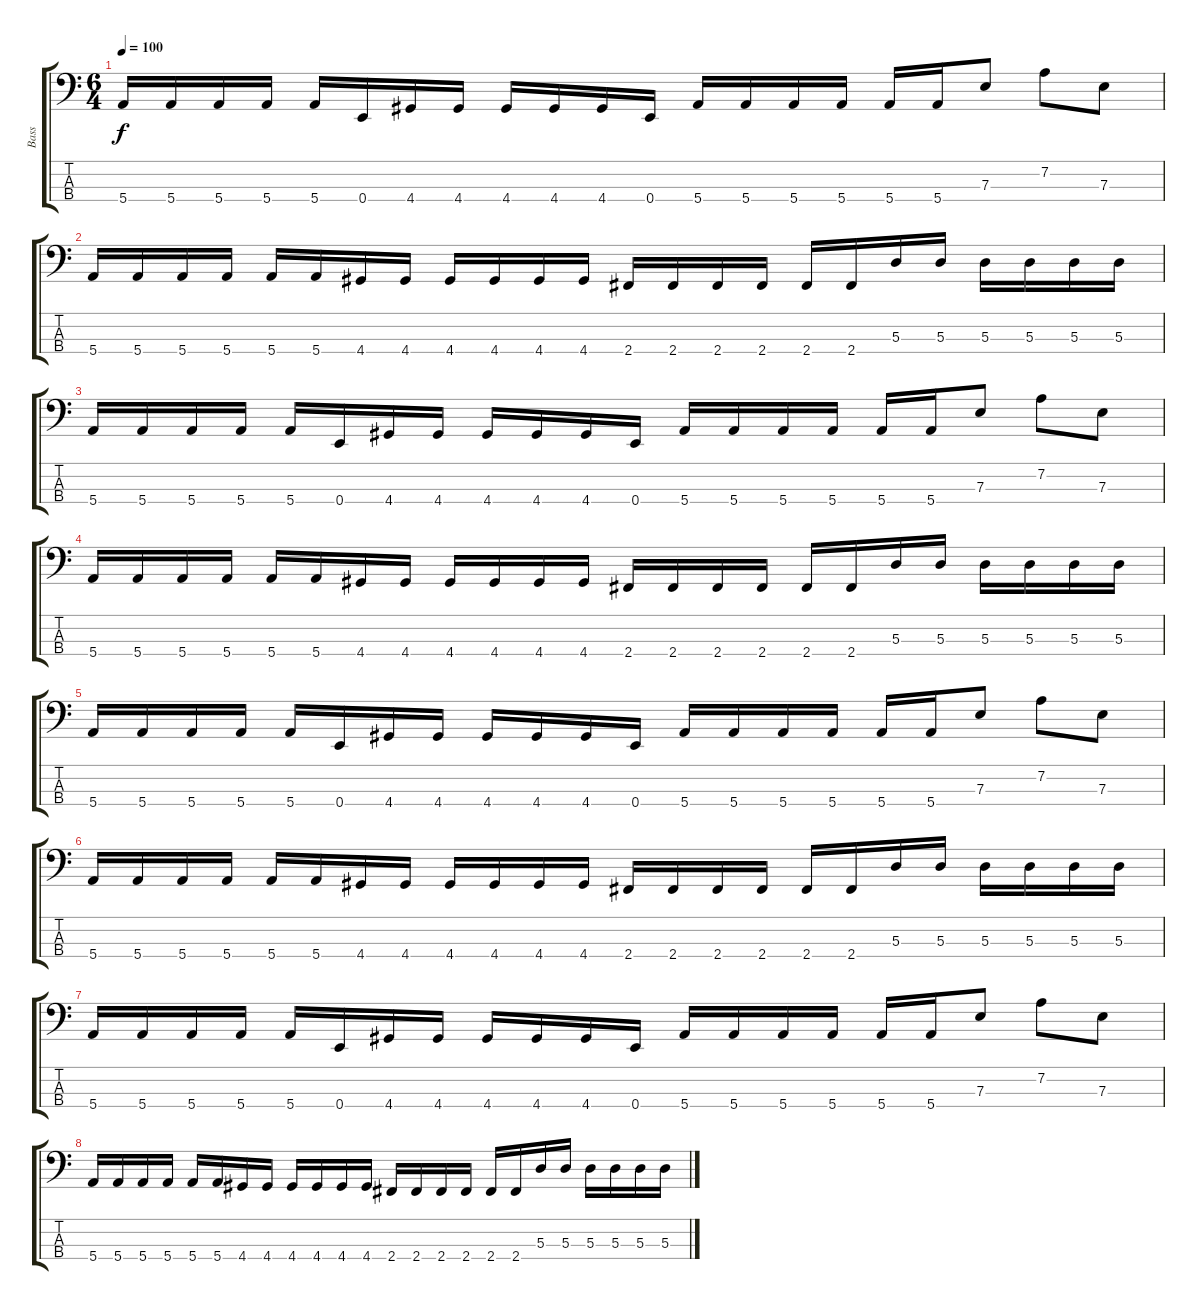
\track ("Bass" "Bass") {instrument electricbassfinger}
\staff {score tabs}
\tuning (G2 D2 A1 E1) {hide}
\ts (6 4)
\tempo 100
\clef f4
\ks c
5.4.16{dy f} 5.4.16 5.4.16 5.4.16 5.4.16 0.4.16 4.4.16 4.4.16 4.4.16 4.4.16 4.4.16 0.4.16 5.4.16 5.4.16 5.4.16 5.4.16 5.4.16 5.4.16 7.3.8 7.2.8 7.3.8 |
5.4.16 5.4.16 5.4.16 5.4.16 5.4.16 5.4.16 4.4.16 4.4.16 4.4.16 4.4.16 4.4.16 4.4.16 2.4.16 2.4.16 2.4.16 2.4.16 2.4.16 2.4.16 5.3.16 5.3.16 5.3.16 5.3.16 5.3.16 5.3.16 |
5.4.16 5.4.16 5.4.16 5.4.16 5.4.16 0.4.16 4.4.16 4.4.16 4.4.16 4.4.16 4.4.16 0.4.16 5.4.16 5.4.16 5.4.16 5.4.16 5.4.16 5.4.16 7.3.8 7.2.8 7.3.8 |
5.4.16 5.4.16 5.4.16 5.4.16 5.4.16 5.4.16 4.4.16 4.4.16 4.4.16 4.4.16 4.4.16 4.4.16 2.4.16 2.4.16 2.4.16 2.4.16 2.4.16 2.4.16 5.3.16 5.3.16 5.3.16 5.3.16 5.3.16 5.3.16 |
5.4.16 5.4.16 5.4.16 5.4.16 5.4.16 0.4.16 4.4.16 4.4.16 4.4.16 4.4.16 4.4.16 0.4.16 5.4.16 5.4.16 5.4.16 5.4.16 5.4.16 5.4.16 7.3.8 7.2.8 7.3.8 |
5.4.16 5.4.16 5.4.16 5.4.16 5.4.16 5.4.16 4.4.16 4.4.16 4.4.16 4.4.16 4.4.16 4.4.16 2.4.16 2.4.16 2.4.16 2.4.16 2.4.16 2.4.16 5.3.16 5.3.16 5.3.16 5.3.16 5.3.16 5.3.16 |
5.4.16 5.4.16 5.4.16 5.4.16 5.4.16 0.4.16 4.4.16 4.4.16 4.4.16 4.4.16 4.4.16 0.4.16 5.4.16 5.4.16 5.4.16 5.4.16 5.4.16 5.4.16 7.3.8 7.2.8 7.3.8 |
5.4.16 5.4.16 5.4.16 5.4.16 5.4.16 5.4.16 4.4.16 4.4.16 4.4.16 4.4.16 4.4.16 4.4.16 2.4.16 2.4.16 2.4.16 2.4.16 2.4.16 2.4.16 5.3.16 5.3.16 5.3.16 5.3.16 5.3.16 5.3.16
